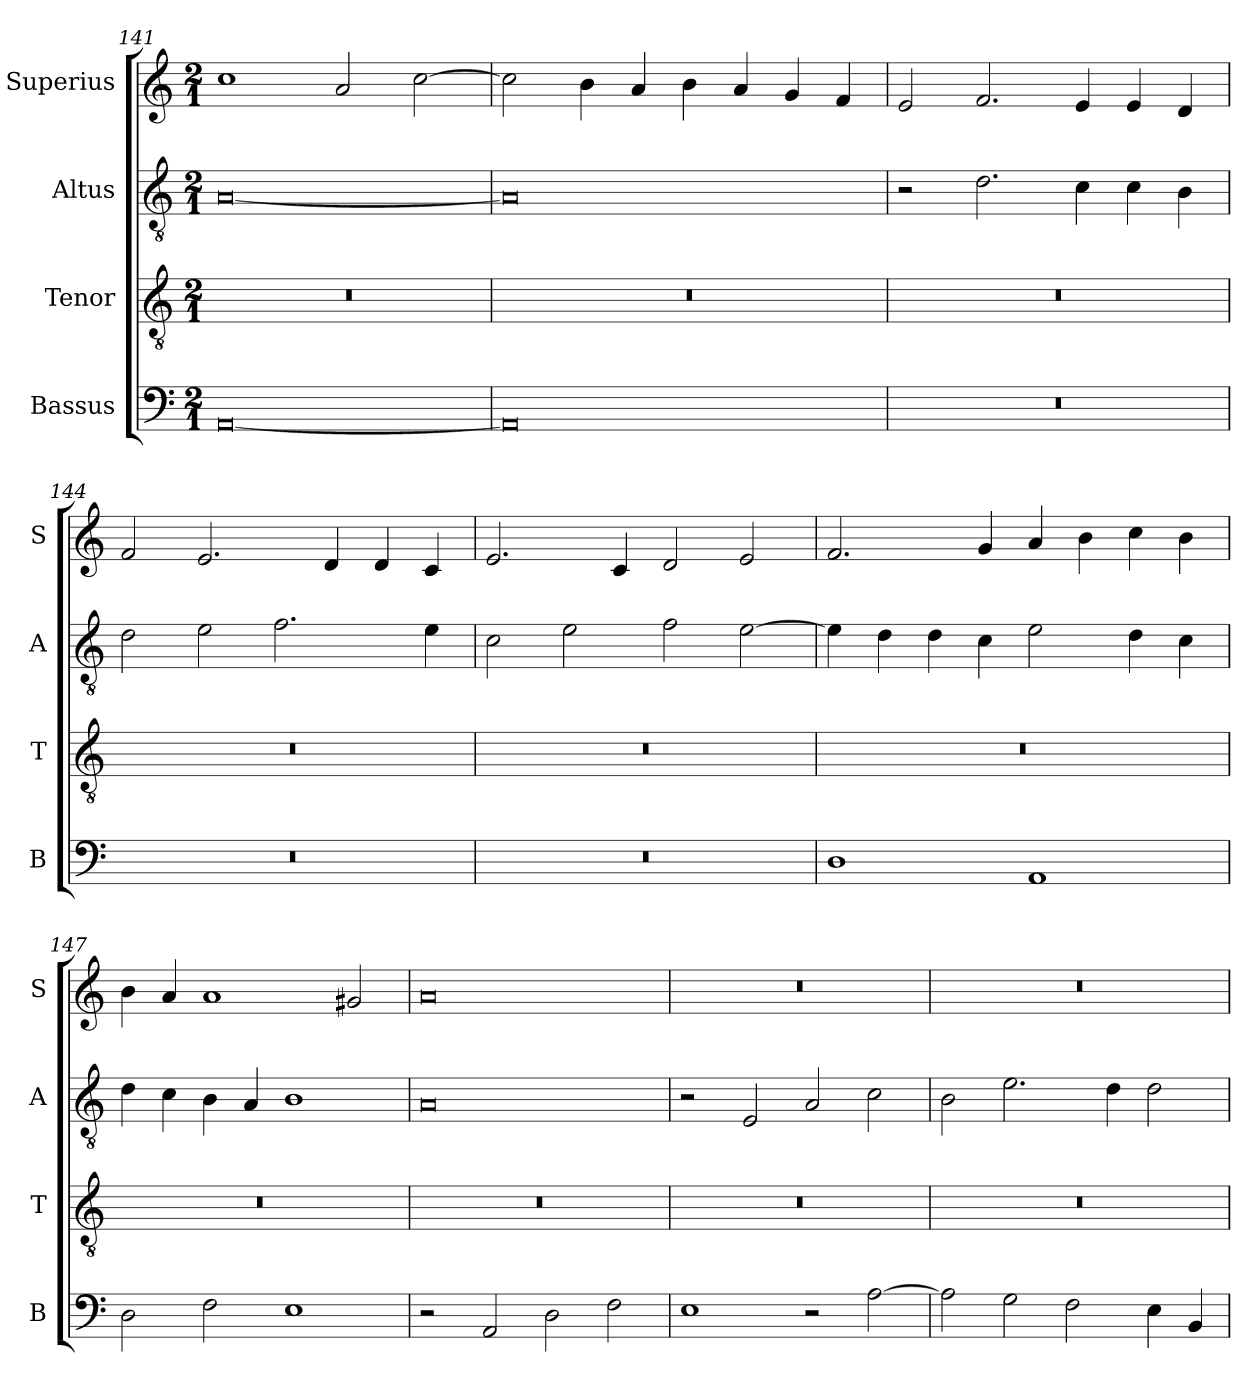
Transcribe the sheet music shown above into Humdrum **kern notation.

**kern	**kern	**kern	**kern
*part4	*part3	*part2	*part1
*staff4	*staff3	*staff2	*staff1
*I"Bassus	*I"Tenor	*I"Altus	*I"Superius
*I'B	*I'T	*I'A	*I'S
*clefF4	*clefGv2	*clefGv2	*clefG2
*k[]	*k[]	*k[]	*k[]
*M2/1	*M2/1	*M2/1	*M2/1
=141	=141	=141	=141
[0AA	0r	[0A	1cc
.	.	.	2a/
.	.	.	[2cc\
=142	=142	=142	=142
0AA]	0r	0A]	2cc\]
.	.	.	4b\
.	.	.	4a/
.	.	.	4b\
.	.	.	4a/
.	.	.	4g/
.	.	.	4f/
=143	=143	=143	=143
0r	0r	2r	2e/
.	.	2.d\	2.f/
.	.	4c\	4e/
.	.	4c\	4e/
.	.	4B\	4d/
=144	=144	=144	=144
0r	0r	2d\	2f/
.	.	2e\	2.e/
.	.	2.f\	.
.	.	.	4d/
.	.	.	4d/
.	.	4e\	4c/
=145	=145	=145	=145
0r	0r	2c\	2.e/
.	.	2e\	.
.	.	.	4c/
.	.	2f\	2d/
.	.	[2e\	2e/
=146	=146	=146	=146
1D	0r	4e\]	2.f/
.	.	4d\	.
.	.	4d\	.
.	.	4c\	4g/
1AA	.	2e\	4a/
.	.	.	4b\
.	.	4d\	4cc\
.	.	4c\	4b\
=147	=147	=147	=147
2D\	0r	4d\	4b\
.	.	4c\	4a/
2F\	.	4B\	1a
.	.	4A/	.
1E	.	1B	.
.	.	.	2g#X/
=148	=148	=148	=148
2r	0r	0A	0a
2AA/	.	.	.
2D\	.	.	.
2F\	.	.	.
=149	=149	=149	=149
1E	0r	2r	0r
.	.	2E/	.
2r	.	2A/	.
[2A\	.	2c\	.
=150	=150	=150	=150
2A\]	0r	2B\	0r
2G\	.	2.e\	.
2F\	.	.	.
.	.	4d\	.
4E\	.	2d\	.
4BB/	.	.	.
=	=	=	=
*-	*-	*-	*-
